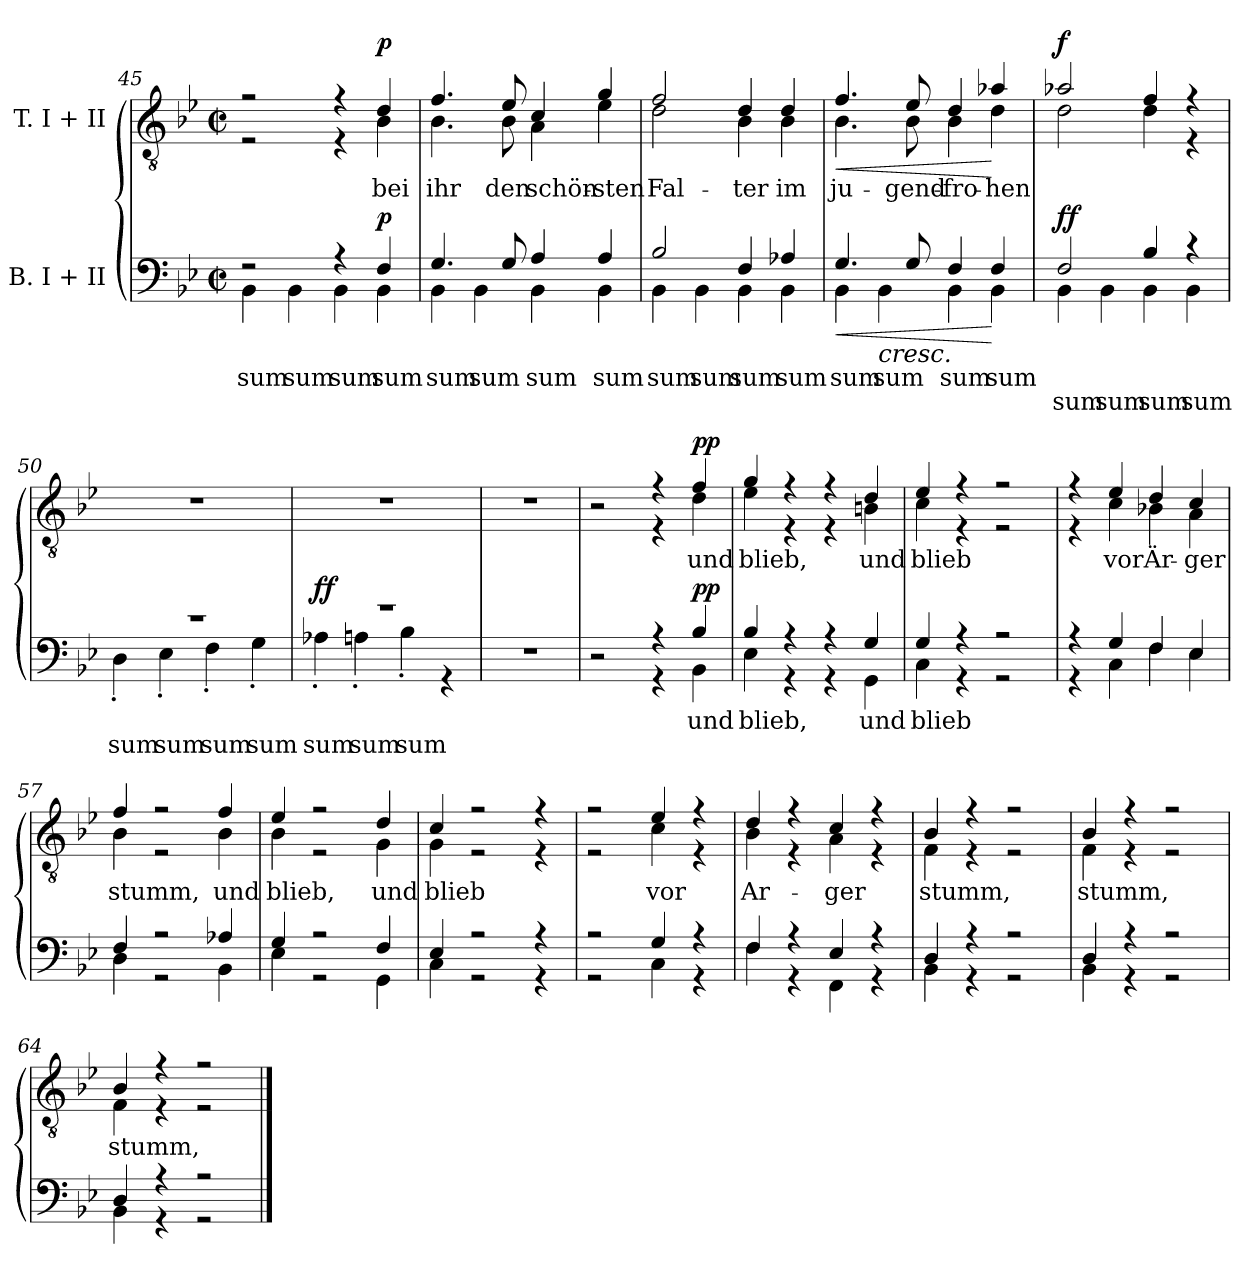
**kern	**text	**text	**dynam	**kern	**text	**dynam
*part2	*part2	*part2	*part2	*part1	*part1	*part1
*staff2	*staff2	*staff2	*staff2	*staff1	*staff1	*staff1
*I"B. I + II	*	*	*	*I"T. I + II	*	*
*clefF4	*	*	*	*clefGv2	*	*
*k[b-e-]	*	*	*	*k[b-e-]	*	*
*M2/2	*	*	*	*M2/2	*	*
*met(c|)	*	*	*	*met(c|)	*	*
=45	=45	=45	=45	=45	=45	=45
*^	*	*	*	*	*	*
!	!	!LO:LY:b	!	!	!	!	!
*	*	*	*	*	*^	*	*
2r	4BB-\	sum	.	.	2rE	2rf	.	.
!	!	!LO:LY:b	!	!	!	!	!	!
.	4BB-\	sum	.	.	.	.	.	.
!	!	!LO:LY:b	!	!	!	!	!	!
4r	4BB-\	sum	.	.	4rE	4rf	.	.
!	!	!LO:LY:b	!	!LO:DY:a	!	!	!LO:LY:b	!LO:DY:a
4F/	4BB-\	sum	.	p	4d/	4B-\	bei	p
!!LO:PB:g=z	!!
=46	=46	=46	=46	=46	=46	=46	=46	=46
!	!	!LO:LY:b	!	!	!	!	!LO:LY:b	!
4.G/	4BB-\	sum	.	.	4.f/	4.B-\	ihr	.
!	!	!LO:LY:b	!	!	!	!	!	!
.	4BB-\	sum	.	.	.	.	.	.
!	!	!	!	!	!	!	!LO:LY:b	!
8G/	.	.	.	.	8e-/	8B-\	den	.
!	!	!LO:LY:b	!	!	!	!	!LO:LY:b	!
4A/	4BB-\	sum	.	.	4c/	4A\	schön-	.
!	!	!LO:LY:b	!	!	!	!	!LO:LY:b	!
4A/	4BB-\	sum	.	.	4g/	4e-\	sten	.
=47	=47	=47	=47	=47	=47	=47	=47	=47
!	!	!LO:LY:b	!	!	!	!	!LO:LY:b	!
2B-/	4BB-\	sum	.	.	2f/	2d\	Fal-	.
!	!	!LO:LY:b	!	!	!	!	!	!
.	4BB-\	sum	.	.	.	.	.	.
!	!	!LO:LY:b	!	!	!	!	!LO:LY:b	!
4F/	4BB-\	sum	.	.	4d/	4B-\	ter	.
!	!	!LO:LY:b	!	!	!	!	!LO:LY:b	!
4A-X/	4BB-\	sum	.	.	4d/	4B-\	im	.
=48	=48	=48	=48	=48	=48	=48	=48	=48
!	!	!LO:LY:b	!	!LO:HP:b	!	!	!LO:LY:b	!LO:HP:b
4.G/	4BB-\	sum	.	<	4.f/	4.B-\	ju-	<
!	!LO:TX:b:i:t=cresc.	!	!	!	!	!	!	!
!	!	!LO:LY:b	!	!	!	!	!	!
.	4BB-\	sum	.	.	.	.	.	.
!	!	!	!	!	!	!	!LO:LY:b	!
8G/	.	.	.	.	8e-/	8B-\	gend-	.
!	!	!LO:LY:b	!	!	!	!	!LO:LY:b	!
4F/	4BB-\	sum	.	.	4d/	4B-\	fro-	.
!	!	!LO:LY:b	!	!	!	!	!LO:LY:b	!
4F/	4BB-\	sum	.	[	4a-X/	4d\	hen	[
=49	=49	=49	=49	=49	=49	=49	=49	=49
!	!	!	!LO:LY:b	!LO:DY:b	!	!	!	!
!	!	!	!	!LO:DY:n=1:b	!	!	!	!LO:DY:b
2F/	4BB-\	.	sum	f f	2a-X/	2d\	.	f
!	!	!	!LO:LY:b	!	!	!	!	!
.	4BB-\	.	sum	.	.	.	.	.
!	!	!	!LO:LY:b	!	!	!	!	!
4B-/	4BB-\	.	sum	.	4f/	4d\	.	.
!	!	!	!LO:LY:b	!	!	!	!	!
4r	4BB-\	.	sum	.	4rE	4rf	.	.
=50	=50	=50	=50	=50	=50	=50	=50	=50
!	!	!	!LO:LY:b	!	!	!	!	!
*	*	*	*	*	*v	*v	*	*
1r	4D'\	.	sum	.	1r	.	.
!	!	!	!LO:LY:b	!	!	!	!
.	4E-'\	.	sum	.	.	.	.
!	!	!	!LO:LY:b	!	!	!	!
.	4F'\	.	sum	.	.	.	.
!	!	!	!LO:LY:b	!	!	!	!
.	4G'\	.	sum	.	.	.	.
=51	=51	=51	=51	=51	=51	=51	=51
!	!	!	!LO:LY:b	!LO:DY:b	!	!	!
1r	4A-X'\	.	sum	ff	1r	.	.
!	!	!	!LO:LY:b	!	!	!	!
.	4An'\	.	sum	.	.	.	.
!	!	!	!LO:LY:b	!	!	!	!
.	4B-'\	.	sum	.	.	.	.
.	4r	.	.	.	.	.	.
*v	*v	*	*	*	*	*	*
=52	=52	=52	=52	=52	=52	=52
1r	.	.	.	1r	.	.
!!LO:LB:g=z
=53	=53	=53	=53	=53	=53	=53
*^	*	*	*	*^	*	*
2r	2ryy	.	.	.	2r	2ryy	.	.
4rGG	4rA	.	.	.	4rE	4rf	.	.
!	!	!LO:LY:b	!	!LO:DY:b	!	!	!LO:LY:b	!LO:DY:a
4B-/	4BB-\	und	.	pp	4f/	4d\	und	pp
=54	=54	=54	=54	=54	=54	=54	=54	=54
!	!	!LO:LY:b	!	!	!	!	!LO:LY:b	!
4B-/	4E-\	blieb,	.	.	4g/	4e-\	blieb,	.
4rGG	4rA	.	.	.	4rE	4rf	.	.
4rGG	4rA	.	.	.	4rE	4rf	.	.
!	!	!LO:LY:b	!	!	!	!	!LO:LY:b	!
4G/	4GG\	und	.	.	4d/	4Bn\	und	.
=55	=55	=55	=55	=55	=55	=55	=55	=55
!	!	!LO:LY:b	!	!	!	!	!LO:LY:b	!
4G/	4C\	blieb	.	.	4e-/	4c\	blieb	.
4rGG	4rA	.	.	.	4rE	4rf	.	.
2rGG	2rA	.	.	.	2rE	2rf	.	.
=56	=56	=56	=56	=56	=56	=56	=56	=56
4rGG	4rA	.	.	.	4rE	4rf	.	.
!	!	!	!	!	!	!	!LO:LY:b	!
4G/	4C\	.	.	.	4e-/	4c\	vor	.
!	!	!	!	!	!	!	!LO:LY:b	!
4F/	4F\	.	.	.	4d/	4B-X\	Är-	.
!	!	!	!	!	!	!	!LO:LY:b	!
4E-/	4E-\	.	.	.	4c/	4A\	ger	.
=57	=57	=57	=57	=57	=57	=57	=57	=57
!	!	!	!	!	!	!	!LO:LY:b	!
4F/	4D\	.	.	.	4f/	4B-\	stumm,	.
2rGG	2rA	.	.	.	2rE	2rf	.	.
!	!	!	!	!	!	!	!LO:LY:b	!
4A-X/	4BB-\	.	.	.	4f/	4B-\	und	.
=58	=58	=58	=58	=58	=58	=58	=58	=58
!	!	!	!	!	!	!	!LO:LY:b	!
4G/	4E-\	.	.	.	4e-/	4B-\	blieb,	.
2rGG	2rA	.	.	.	2rE	2rf	.	.
!	!	!	!	!	!	!	!LO:LY:b	!
4F/	4GG\	.	.	.	4d/	4G\	und	.
=59	=59	=59	=59	=59	=59	=59	=59	=59
!	!	!	!	!	!	!	!LO:LY:b	!
4E-/	4C\	.	.	.	4c/	4G\	blieb	.
2rGG	2rA	.	.	.	2rE	2rf	.	.
4rGG	4rA	.	.	.	4rE	4rf	.	.
=60	=60	=60	=60	=60	=60	=60	=60	=60
2rGG	2rA	.	.	.	2rE	2rf	.	.
!	!	!	!	!	!	!	!LO:LY:b	!
4G/	4C\	.	.	.	4e-/	4c\	vor	.
4rGG	4rA	.	.	.	4rE	4rf	.	.
=61	=61	=61	=61	=61	=61	=61	=61	=61
!	!	!	!	!	!	!	!LO:LY:b	!
4F/	4F\	.	.	.	4d/	4B-\	Ar-	.
4rGG	4rA	.	.	.	4rE	4rf	.	.
!	!	!	!	!	!	!	!LO:LY:b	!
4E-/	4FF\	.	.	.	4c/	4A\	-ger	.
4rGG	4rA	.	.	.	4rE	4rf	.	.
=62	=62	=62	=62	=62	=62	=62	=62	=62
!	!	!	!	!	!	!	!LO:LY:b	!
4D/	4BB-\	.	.	.	4B-/	4F\	stumm,	.
4rGG	4rA	.	.	.	4rE	4rf	.	.
2rGG	2rA	.	.	.	2rE	2rf	.	.
!!LO:LB:g=z	!!
=63	=63	=63	=63	=63	=63	=63	=63	=63
!	!	!	!	!	!	!	!LO:LY:b	!
4D/	4BB-\	.	.	.	4B-/	4F\	stumm,	.
4rGG	4rA	.	.	.	4rE	4rf	.	.
2rGG	2rA	.	.	.	2rE	2rf	.	.
=64	=64	=64	=64	=64	=64	=64	=64	=64
!	!	!	!	!	!	!	!LO:LY:b	!
4D/	4BB-\	.	.	.	4B-/	4F\	stumm,	.
4rGG	4rA	.	.	.	4rE	4rf	.	.
2rGG	2rA	.	.	.	2rE	2rf	.	.
*v	*v	*	*	*	*	*	*	*
*	*	*	*	*v	*v	*	*
==	==	==	==	==	==	==
*-	*-	*-	*-	*-	*-	*-
